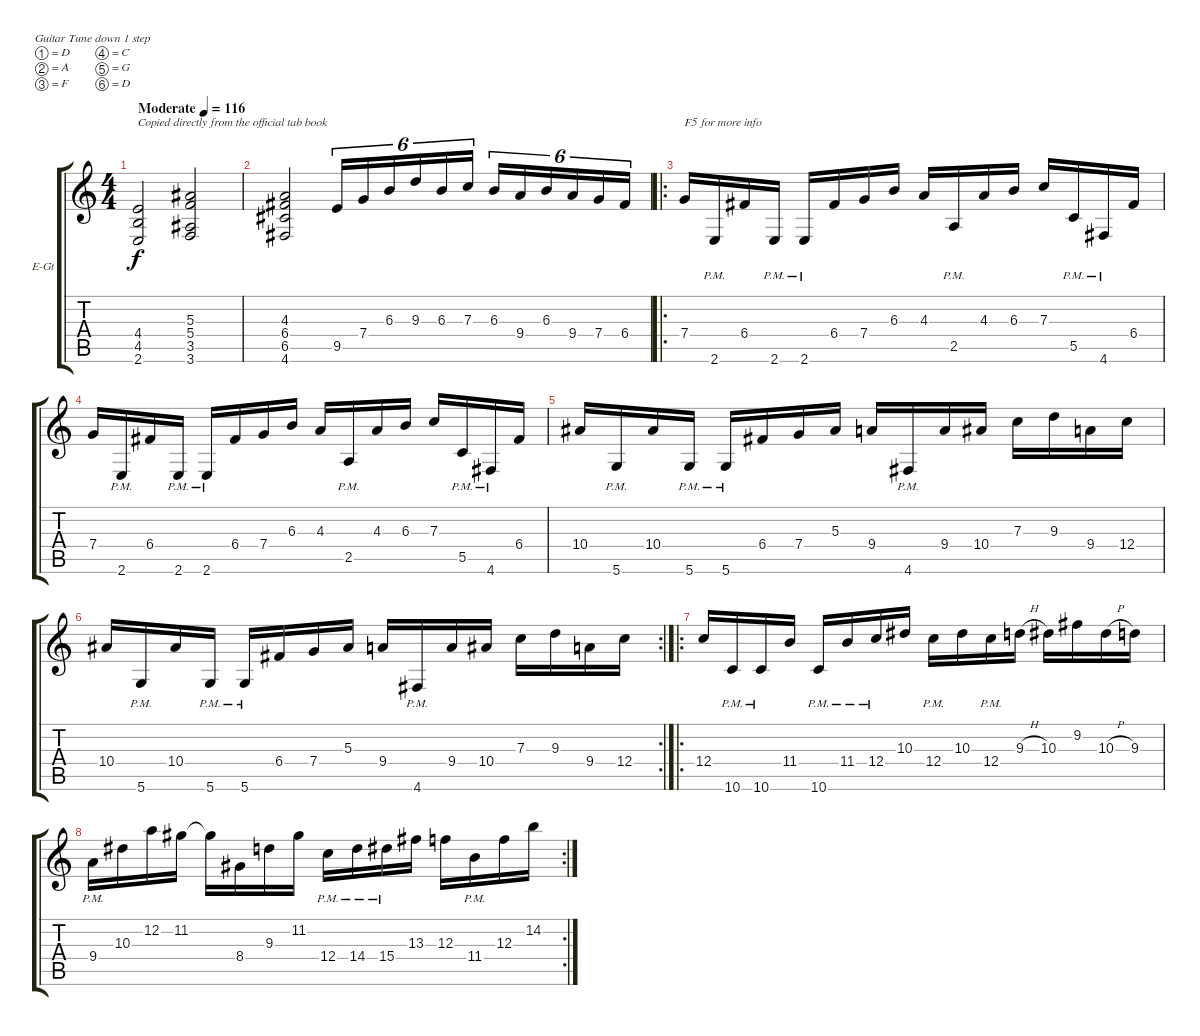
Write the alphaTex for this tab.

\bracketExtendMode groupsimilarinstruments
\firstSystemTrackNameOrientation horizontal
\otherSystemsTrackNameOrientation horizontal
\track ("Guitar 1" "E-Gt") {instrument distortionguitar}
\staff {score tabs}
\tuning (D4 A3 F3 C3 G2 D2)
\ts (4 4)
\beaming (8 2 2 2 2)
\tempo (116 "Moderate")
\clef g2
\ks c
(4.4 4.5 2.6).2{txt "Copied directly from the official tab book" dy f instrument distortionguitar} (5.3 5.4 3.5 3.6).2 |
(4.3 6.4 6.5 4.6).2 9.5.16{tu (6 4)} 7.4.16{tu (6 4)} 6.3.16{tu (6 4)} 9.3.16{tu (6 4)} 6.3.16{tu (6 4)} 7.3.16{tu (6 4)} 6.3.16{tu (6 4)} 9.4.16{tu (6 4)} 6.3.16{tu (6 4)} 9.4.16{tu (6 4)} 7.4.16{tu (6 4)} 6.4.16{tu (6 4)} |
\ro
7.4.16{txt "F5 for more info"} 2.6{pm}.16 6.4.16 2.6{pm}.16 2.6{pm}.16 6.4.16 7.4.16 6.3.16 4.3.16 2.5{pm}.16 4.3.16 6.3.16 7.3.16 5.5{pm}.16 4.6{pm}.16 6.4.16 |
7.4.16 2.6{pm}.16 6.4.16 2.6{pm}.16 2.6{pm}.16 6.4.16 7.4.16 6.3.16 4.3.16 2.5{pm}.16 4.3.16 6.3.16 7.3.16 5.5{pm}.16 4.6{pm}.16 6.4.16 |
10.4.16 5.6{pm}.16 10.4.16 5.6{pm}.16 5.6{pm}.16 6.4.16 7.4.16 5.3.16 9.4.16 4.6{pm}.16 9.4.16 10.4.16 7.3.16 9.3.16 9.4.16 12.4.16 |
\rc 2
10.4.16 5.6{pm}.16 10.4.16 5.6{pm}.16 5.6{pm}.16 6.4.16 7.4.16 5.3.16 9.4.16 4.6{pm}.16 9.4.16 10.4.16 7.3.16 9.3.16 9.4.16 12.4.16 |
\ro
12.4.16 10.6{pm}.16 10.6{pm}.16 11.4.16 10.6{pm}.16 11.4{pm}.16 12.4{pm}.16 10.3.16 12.4{pm}.16 10.3.16 12.4{pm}.16 9.3{h}.16 10.3.16 9.2.16 10.3{h}.16 9.3.16 |
\rc 2
9.4{pm}.16 10.3.16 12.2.16 11.2.16 11.2{t}.16 8.4.16 9.3.16 11.2.16 12.4{pm}.16 14.4{pm}.16 15.4{pm}.16 13.3.16 12.3.16 11.4{pm}.16 12.3.16 14.2.16
